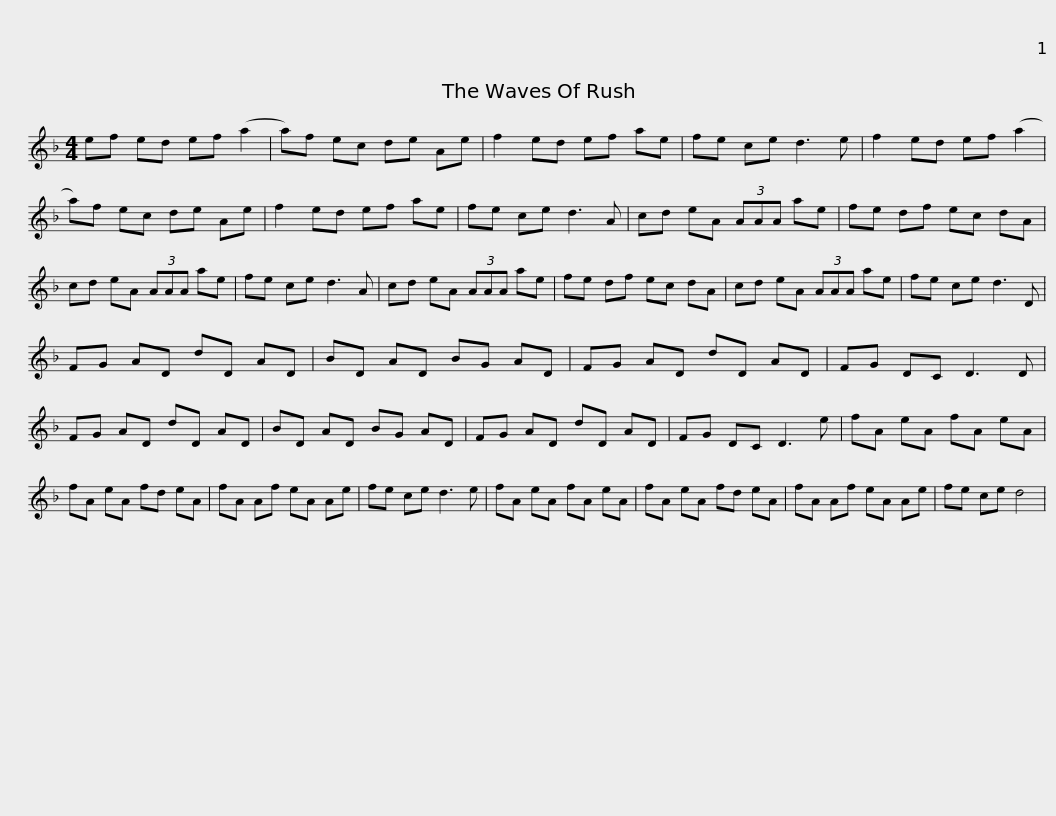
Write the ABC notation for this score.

X:1
L:1/8
M:4/4
I:linebreak $
K:Dmin
V:1 treble
V:1
 ef ed ef (a2 | a)f ec de Ae | f2 ed ef ae | fe ce d3 e | f2 ed ef (a2 | %5
 a)f ec de Ae |$ f2 ed ef ae | fe ce d3 A | cd eA (3AAA ae | fe df ec dA | %10
 cd eA (3AAA ae |$ fe ce d3 A | cd eA (3AAA ae | fe df ec dA | cd eA (3AAA ae | %15
 fe ce d3 D |$ FG AD dD AD | BD AD BG AD | FG AD dD AD | FG DC D3 D | %20
 FG AD dD AD |$ BD AD BG AD | FG AD dD AD | FG DC D3 e | fA eA fA eA | %25
 fA eA fd eA | fA Af eA Ae |$ fe ce d3 e | fA eA fA eA | fA eA fd eA | %30
 fA Af eA Ae | fe ce d4 | %32
